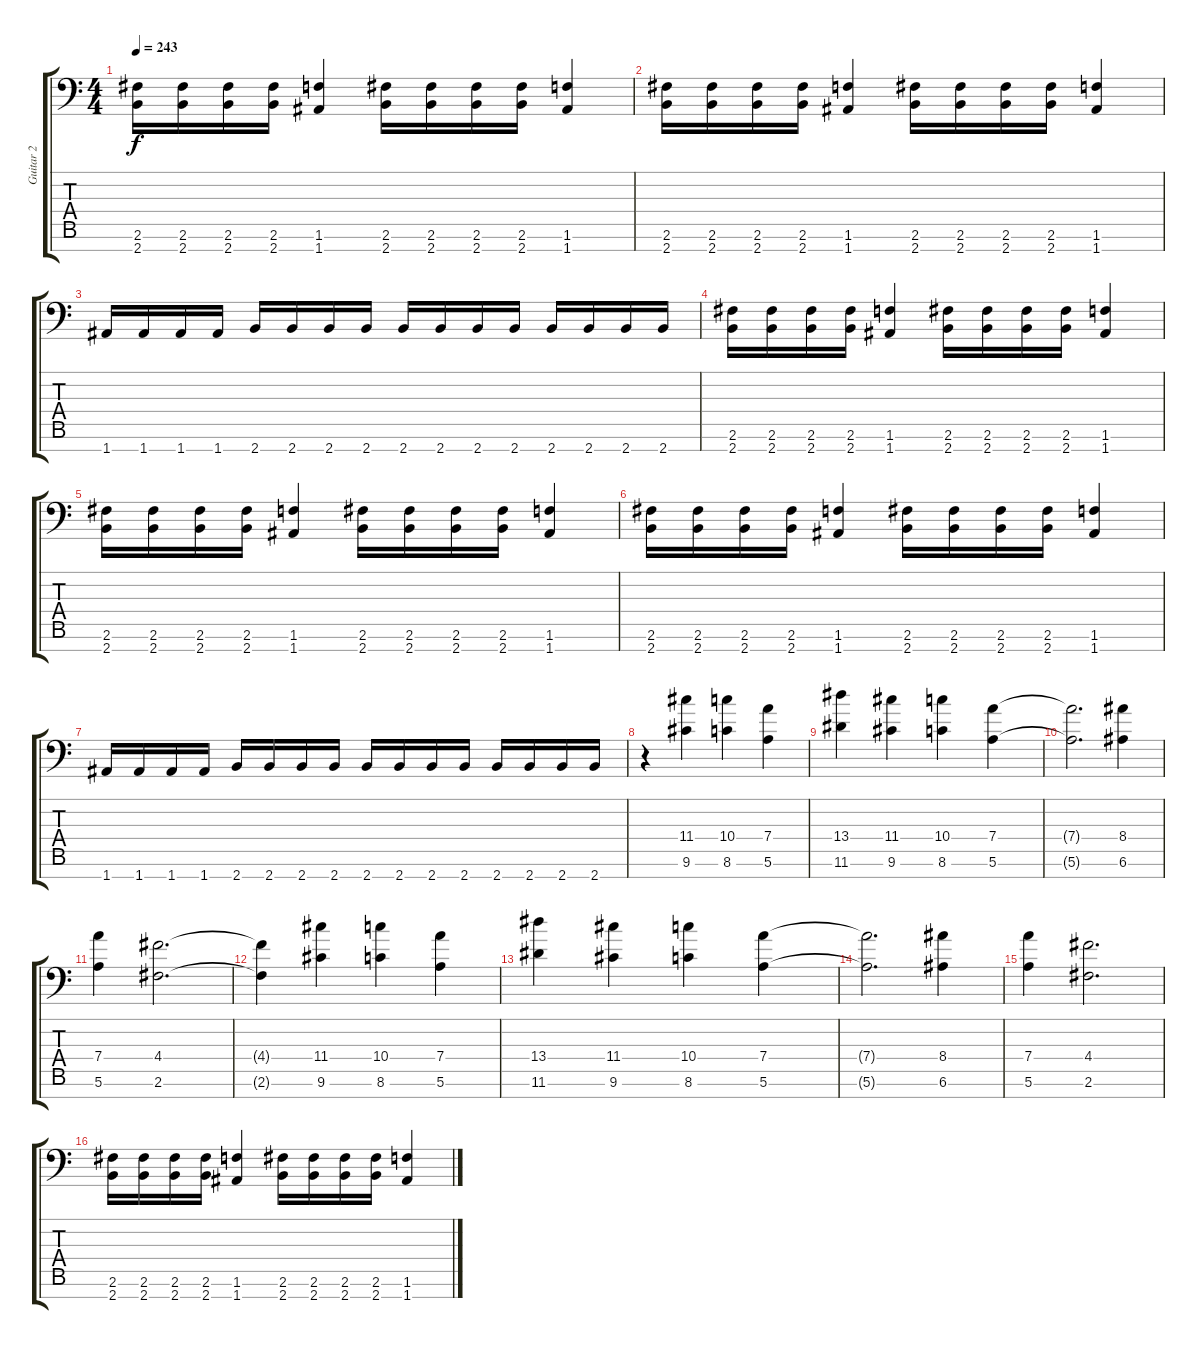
\track ("Guitar 2" "Guitar 2") {instrument distortionguitar}
\staff {score tabs}
\tuning (E4 B3 Gb3 D3 A2 E2 A1) {hide}
\ts (4 4)
\tempo 243
\clef f4
\ks c
(2.6 2.7).16{dy f} (2.6 2.7).16 (2.6 2.7).16 (2.6 2.7).16 (1.6 1.7).4 (2.6 2.7).16 (2.6 2.7).16 (2.6 2.7).16 (2.6 2.7).16 (1.6 1.7).4 |
(2.6 2.7).16 (2.6 2.7).16 (2.6 2.7).16 (2.6 2.7).16 (1.6 1.7).4 (2.6 2.7).16 (2.6 2.7).16 (2.6 2.7).16 (2.6 2.7).16 (1.6 1.7).4 |
1.7.16 1.7.16 1.7.16 1.7.16 2.7.16 2.7.16 2.7.16 2.7.16 2.7.16 2.7.16 2.7.16 2.7.16 2.7.16 2.7.16 2.7.16 2.7.16 |
(2.6 2.7).16 (2.6 2.7).16 (2.6 2.7).16 (2.6 2.7).16 (1.6 1.7).4 (2.6 2.7).16 (2.6 2.7).16 (2.6 2.7).16 (2.6 2.7).16 (1.6 1.7).4 |
(2.6 2.7).16 (2.6 2.7).16 (2.6 2.7).16 (2.6 2.7).16 (1.6 1.7).4 (2.6 2.7).16 (2.6 2.7).16 (2.6 2.7).16 (2.6 2.7).16 (1.6 1.7).4 |
(2.6 2.7).16 (2.6 2.7).16 (2.6 2.7).16 (2.6 2.7).16 (1.6 1.7).4 (2.6 2.7).16 (2.6 2.7).16 (2.6 2.7).16 (2.6 2.7).16 (1.6 1.7).4 |
1.7.16 1.7.16 1.7.16 1.7.16 2.7.16 2.7.16 2.7.16 2.7.16 2.7.16 2.7.16 2.7.16 2.7.16 2.7.16 2.7.16 2.7.16 2.7.16 |
r.4 (11.4 9.6).4 (10.4 8.6).4 (7.4 5.6).4 |
(13.4 11.6).4 (11.4 9.6).4 (10.4 8.6).4 (7.4 5.6).4 |
(7.4{t} 5.6{t}).2{d} (8.4 6.6).4 |
(7.4 5.6).4 (4.4 2.6).2{d} |
(4.4{t} 2.6{t}).4 (11.4 9.6).4 (10.4 8.6).4 (7.4 5.6).4 |
(13.4 11.6).4 (11.4 9.6).4 (10.4 8.6).4 (7.4 5.6).4 |
(7.4{t} 5.6{t}).2{d} (8.4 6.6).4 |
(7.4 5.6).4 (4.4 2.6).2{d} |
(2.6 2.7).16 (2.6 2.7).16 (2.6 2.7).16 (2.6 2.7).16 (1.6 1.7).4 (2.6 2.7).16 (2.6 2.7).16 (2.6 2.7).16 (2.6 2.7).16 (1.6 1.7).4
